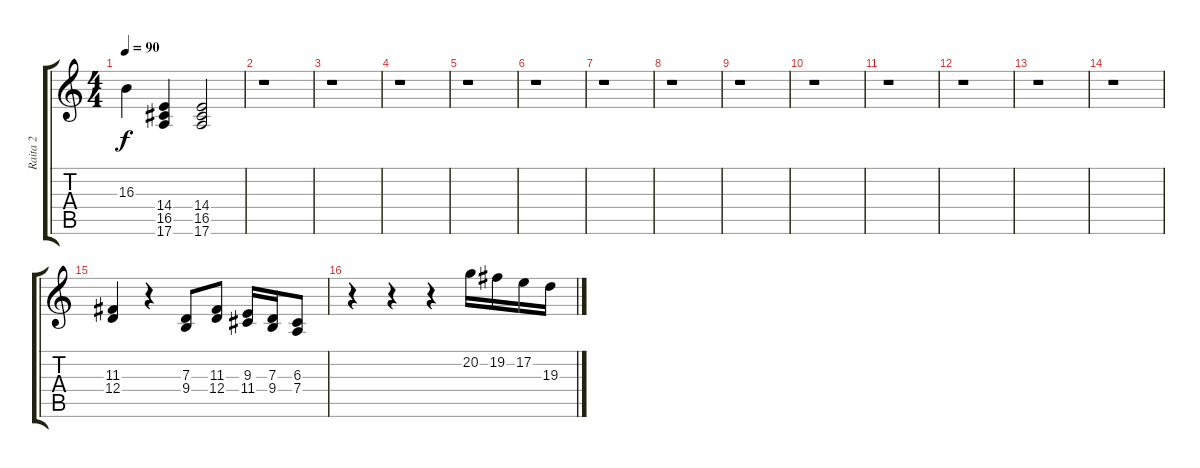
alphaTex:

\track ("Raita 2" "Raita 2") {instrument violin}
\staff {score tabs}
\tuning (E4 B3 G3 D3 A2 E2) {hide}
\ts (4 4)
\tempo 90
\clef g2
\ks c
16.3.4{dy f} (14.4 16.5 17.6).4 (14.4 16.5 17.6).2 |
r.1 |
r.1 |
r.1 |
r.1 |
r.1 |
r.1 |
r.1 |
r.1 |
r.1 |
r.1 |
r.1 |
r.1 |
r.1 |
(11.3 12.4).4 r.4 (7.3 9.4).8 (11.3 12.4).8 (9.3 11.4).16 (7.3 9.4).16 (6.3 7.4).8 |
r.4 r.4 r.4 20.2.16{instrument vibraphone} 19.2.16 17.2.16 19.3.16
